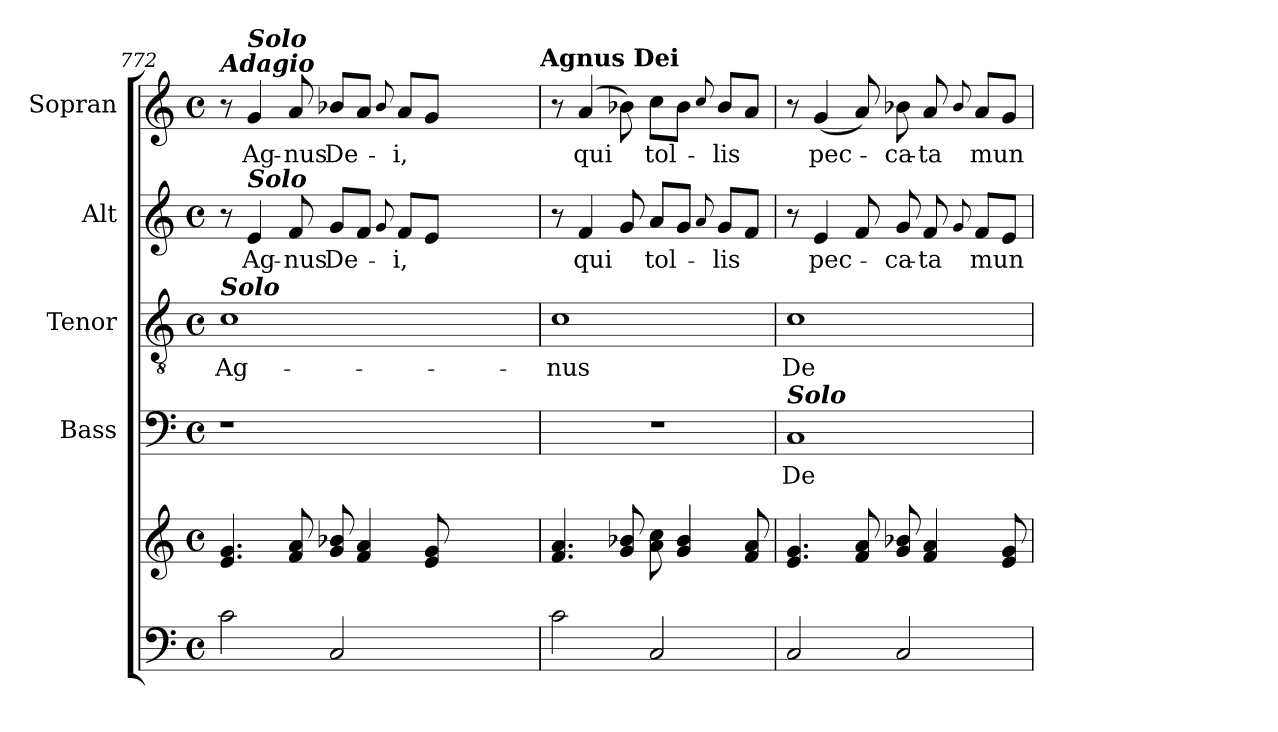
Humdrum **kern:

**kern	**kern	**kern	**text	**kern	**text	**kern	**text	**kern	**text
*part5	*part5	*part4	*part4	*part3	*part3	*part2	*part2	*part1	*part1
*staff6	*staff5	*staff4	*staff4	*staff3	*staff3	*staff2	*staff2	*staff1	*staff1
*	*	*I"Bass	*	*I"Tenor	*	*I"Alt	*	*I"Sopran	*
*	*	*I'B.	*	*I'T.	*	*I'A.	*	*I'S.	*
!!LO:PB:g=z
*clefF4	*clefG2	*clefF4	*	*clefGv2	*	*clefG2	*	*clefG2	*
*k[]	*k[]	*k[]	*	*k[]	*	*k[]	*	*k[]	*
*C:	*C:	*C:	*	*C:	*	*C:	*	*C:	*
*M4/4	*M4/4	*M4/4	*	*M4/4	*	*M4/4	*	*M4/4	*
*met(c)	*met(c)	*met(c)	*	*met(c)	*	*met(c)	*	*met(c)	*
=772	=772	=772	=772	=772	=772	=772	=772	=772	=772
!	!	!	!	!	!	!	!	!LO:TX:a:Bi:t=Adagio	!
!	!	!	!	!LO:TX:a:Bi:t=Solo	!	!	!	!	!
!	!	!	!	!	!LO:LY:b	!	!	!	!
2c\	4.e/ 4.g/	1r	.	1c	Ag-	8r	.	8r	.
!	!	!	!	!	!	!	!	!LO:TX:a:Bi:t=Solo	!
!	!	!	!	!	!	!LO:TX:a:Bi:t=Solo	!	!	!
!	!	!	!	!	!	!	!LO:LY:b	!	!LO:LY:b
.	.	.	.	.	.	4e/	Ag-	4g/	Ag-
!	!	!	!	!	!	!	!LO:LY:b	!	!LO:LY:b
.	8f/ 8a/	.	.	.	.	8f/	-nus	8a/	-nus
!	!	!	!	!	!	!	!LO:LY:b	!	!LO:LY:b
2C/	8g/ 8b-X/	.	.	.	.	8g/L	De-	8b-X/L	De-
.	4f/ 4a/	.	.	.	.	8f/J	.	8a/J	.
.	.	.	.	.	.	8qqg/	.	8qqb-/	.
!	!	!	!	!	!	!	!LO:LY:b	!	!LO:LY:b
.	.	.	.	.	.	8f/L	-i,	8a/L	-i,
.	8e/ 8g/	.	.	.	.	8e/J	.	8g/J	.
2..ryy	2..ryy	2..ryy	.	2..ryy	.	2..ryy	.	2..ryy	.
!	!	!	!	!	!	!	!	!LO:TX:a:B:t=Agnus Dei	!
=773	=773	=773	=773	=773	=773	=773	=773	=773	=773
!	!	!	!	!	!LO:LY:b	!	!	!	!
2c\	4.f/ 4.a/	1r	.	1c	-nus	8r	.	8r	.
!	!	!	!	!	!	!	!LO:LY:b	!	!LO:LY:b
.	.	.	.	.	.	4f/	qui	(4a/	qui
.	8g/ 8b-X/	.	.	.	.	8g/	.	8b-X\)	.
!	!	!	!	!	!	!	!LO:LY:b	!	!LO:LY:b
2C/	8a\ 8cc\	.	.	.	.	8a/L	tol-	8cc\L	tol-
.	4g/ 4b-/	.	.	.	.	8g/J	.	8b-\J	.
.	.	.	.	.	.	8qqa/	.	8qqcc/	.
!	!	!	!	!	!	!	!LO:LY:b	!	!LO:LY:b
.	.	.	.	.	.	8g/L	-lis	8b-/L	-lis
.	8f/ 8a/	.	.	.	.	8f/J	.	8a/J	.
=774	=774	=774	=774	=774	=774	=774	=774	=774	=774
!	!	!LO:TX:a:Bi:t=Solo	!	!	!	!	!	!	!
!	!	!	!LO:LY:b	!	!LO:LY:b	!	!	!	!
2C/	4.e/ 4.g/	1C	De-	1c	De-	8r	.	8r	.
!	!	!	!	!	!	!	!LO:LY:b	!	!LO:LY:b
.	.	.	.	.	.	4e/	pec-	(<4g/	pec-
.	8f/ 8a/	.	.	.	.	8f/	.	8a/)	.
!	!	!	!	!	!	!	!LO:LY:b	!	!LO:LY:b
2C/	8g/ 8b-X/	.	.	.	.	8g/	-ca-	8b-X\	-ca-
!	!	!	!	!	!	!	!LO:LY:b	!	!LO:LY:b
.	4f/ 4a/	.	.	.	.	8f/	-ta	8a/	-ta
.	.	.	.	.	.	8qqg/	.	8qqb-/	.
!	!	!	!	!	!	!	!LO:LY:b	!	!LO:LY:b
.	.	.	.	.	.	8f/L	mun-	8a/L	mun-
.	8e/ 8g/	.	.	.	.	8e/J	.	8g/J	.
=	=	=	=	=	=	=	=	=	=
*-	*-	*-	*-	*-	*-	*-	*-	*-	*-
